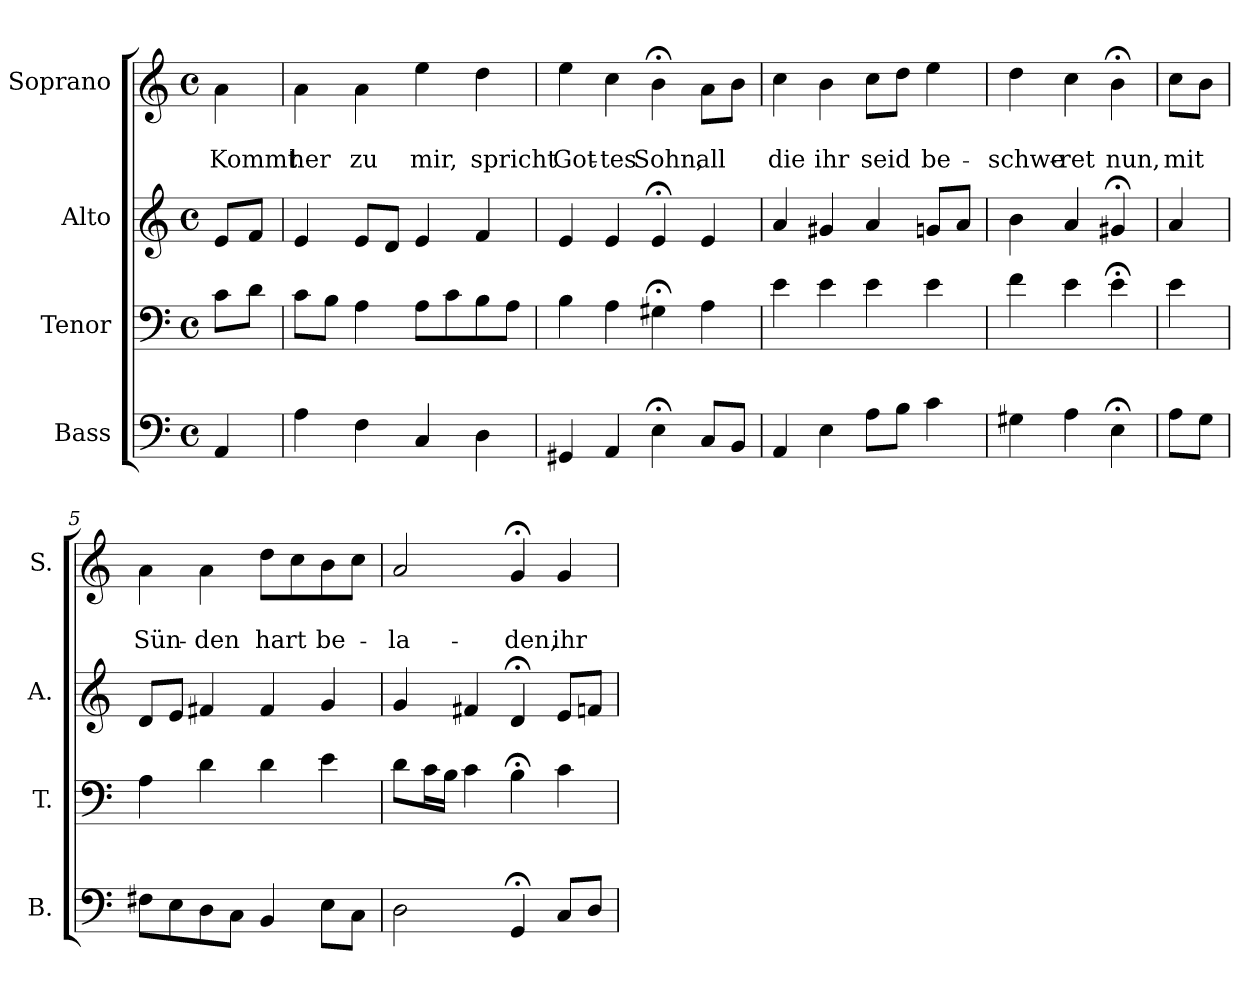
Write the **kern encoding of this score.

**kern	**kern	**kern	**kern	**text	**text
*part4	*part3	*part2	*part1	*part1	*part1
*staff4	*staff3	*staff2	*staff1	*staff1	*staff1
*I"Bass	*I"Tenor	*I"Alto	*I"Soprano	*	*
*I'B.	*I'T.	*I'A.	*I'S.	*	*
*clefF4	*clefF4	*clefG2	*clefG2	*	*
*k[]	*k[]	*k[]	*k[]	*	*
*a:	*a:	*a:	*a:	*	*
*M4/4	*M4/4	*M4/4	*M4/4	*	*
*met(c)	*met(c)	*met(c)	*met(c)	*	*
=	=	=	=	=	=
4AA/	8c\L	8e/L	4a\	.	Kommt
.	8d\J	8f/J	.	.	.
=1	=1	=1	=1	=1	=1
4A\	8c\L	4e/	4a\	.	her
.	8B\J	.	.	.	.
4F\	4A\	8e/L	4a\	.	zu
.	.	8d/J	.	.	.
4C/	8A\L	4e/	4ee\	.	mir,
.	8c\	.	.	.	.
4D\	8B\	4f/	4dd\	.	spricht
.	8A\J	.	.	.	.
=2	=2	=2	=2	=2	=2
4GG#X/	4B\	4e/	4ee\	.	Got-
4AA/	4A\	4e/	4cc\	.	-tes
4E;<\	4G#X;<\	4e;</	4b;<\	.	Sohn,
8C/L	4A\	4e/	8a\L	.	all
8BB/J	.	.	8b\J	.	.
=3	=3	=3	=3	=3	=3
4AA/	4e\	4a/	4cc\	.	die
4E\	4e\	4g#X/	4b\	.	ihr
8A\L	4e\	4a/	8cc\L	.	seid
8B\J	.	.	8dd\J	.	.
4c\	4e\	8gn/L	4ee\	.	be-
.	.	8a/J	.	.	.
=4	=4	=4	=4	=4	=4
4G#X\	4f\	4b\	4dd\	.	-schwe-
4A\	4e\	4a/	4cc\	.	-ret
4E;<\	4e;<\	4g#X;</	4b;<\	.	nun,
!!LO:LB:g=z
=4a	=4a	=4a	=4a	=4a	=4a
8A\L	4e\	4a/	8cc\L	.	mit
8G\J	.	.	8b\J	.	.
=5	=5	=5	=5	=5	=5
8F#X\L	4A\	8d/L	4a\	.	Sün-
8E\	.	8e/J	.	.	.
8D\	4d\	4f#X/	4a\	.	-den
8C\J	.	.	.	.	.
4BB/	4d\	4f#/	8dd\L	.	hart
.	.	.	8cc\	.	.
8E\L	4e\	4g/	8b\	.	be-
8C\J	.	.	8cc\J	.	.
=6	=6	=6	=6	=6	=6
2D\	8d\L	4g/	2a/	.	-la-
.	16c\L	.	.	.	.
.	16B\JJ	.	.	.	.
.	4c\	4f#X/	.	.	.
4GG;</	4B;<\	4d;</	4g;</	.	-den,
8C/L	4c\	8e/L	4g/	.	ihr
8D/J	.	8fn/J	.	.	.
=	=	=	=	=	=
*-	*-	*-	*-	*-	*-
